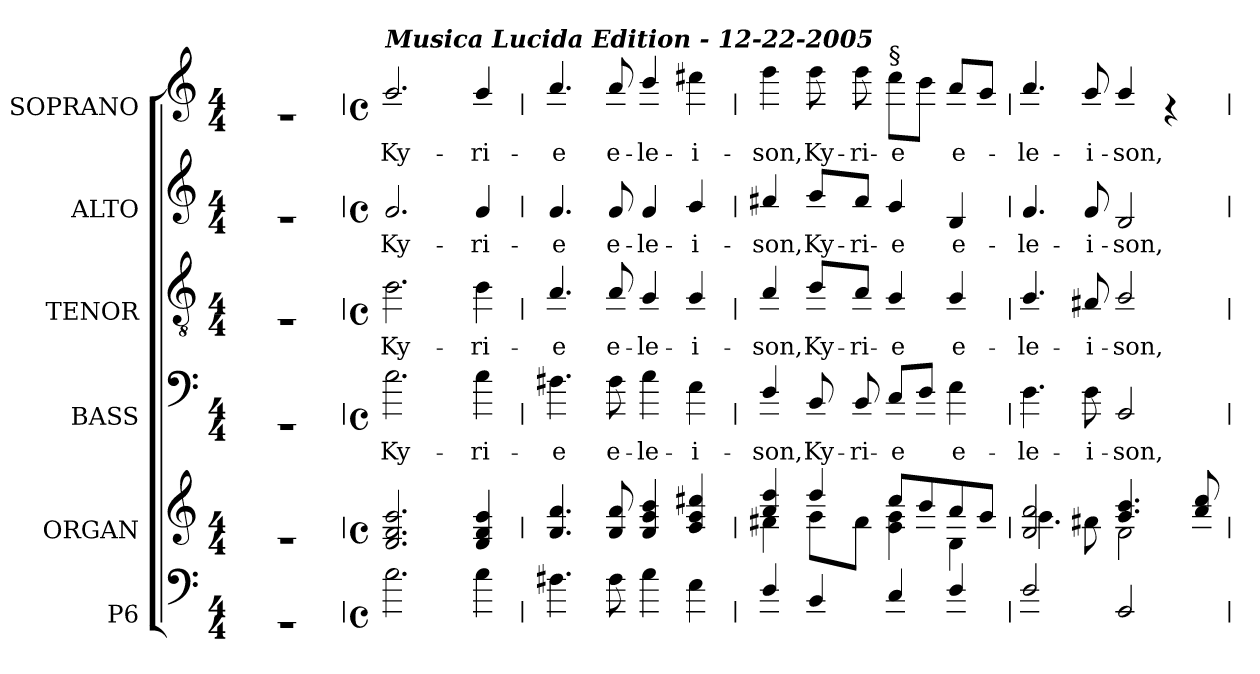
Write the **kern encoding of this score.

**kern	**kern	**kern	**text	**kern	**text	**kern	**text	**kern	**text
*part6	*part5	*part4	*part4	*part3	*part3	*part2	*part2	*part1	*part1
*staff6	*staff5	*staff4	*staff4	*staff3	*staff3	*staff2	*staff2	*staff1	*staff1
*I"P6	*I"ORGAN	*I"BASS	*	*I"TENOR	*	*I"ALTO	*	*I"SOPRANO	*
*	*I'A.	*I'B.	*	*I'T.	*	*I'A.	*	*I'S.	*
!!LO:PB:g=z
*stria0	*stria0	*stria0	*	*stria0	*	*stria0	*	*stria0	*
*clefF4	*clefG2	*clefF4	*	*clefGv2	*	*clefG2	*	*clefG2	*
*	*	*	*	*ITrd7c12	*	*	*	*	*
*k[]	*k[]	*k[]	*	*k[]	*	*k[]	*	*k[]	*
*C:	*C:	*C:	*	*C:	*	*C:	*	*C:	*
*M4/4	*M4/4	*M4/4	*	*M4/4	*	*M4/4	*	*M4/4	*
=1	=1	=1	=1	=1	=1	=1	=1	=1	=1
1r	1r	1r	.	1r	.	1r	.	1r	.
!!LO:PB:g=z
=1	=1	=1	=1	=1	=1	=1	=1	=1	=1
*M4/4	*M4/4	*M4/4	*	*M4/4	*	*M4/4	*	*M4/4	*
*met(c)	*met(c)	*met(c)	*	*met(c)	*	*met(c)	*	*met(c)	*
!	!	!	!LO:LY:b:color=#000000	!	!	!	!	!	!
!	!	!	!	!	!LO:LY:b:color=#000000	!	!	!	!
!	!	!	!	!	!	!	!LO:LY:b:color=#000000	!	!
*	*	*	*	*	*	*	*	*MM100	*
!	!	!	!	!	!	!	!	!LO:TX:a:Bi:t=Musica Lucida Edition - 12-22-2005	!
!	!	!	!	!	!	!	!	!	!LO:LY:b:color=#000000
2.Gi\	2.Bi/ 2.di 2.gi	2.Gi\	Ky-	2.BBi\	Ky-	2.di/	Ky-	2.gi/	Ky-
!	!	!	!LO:LY:b:color=#000000	!	!	!	!	!	!
!	!	!	!	!	!LO:LY:b:color=#000000	!	!	!	!
!	!	!	!	!	!	!	!LO:LY:b:color=#000000	!	!
!	!	!	!	!	!	!	!	!	!LO:LY:b:color=#000000
4Gi\	4Bi/ 4di 4gi	4Gi\	-ri-	4BBi\	-ri-	4di/	-ri-	4gi/	-ri-
=2	=2	=2	=2	=2	=2	=2	=2	=2	=2
!	!	!	!LO:LY:b:color=#000000	!	!	!	!	!	!
!	!	!	!	!	!LO:LY:b:color=#000000	!	!	!	!
!	!	!	!	!	!	!	!LO:LY:b:color=#000000	!	!
!	!	!	!	!	!	!	!	!	!LO:LY:b:color=#000000
4.F#Xi\	4.di/ 4.ai	4.F#Xi\	-e	4.AAi/	-e	4.di/	-e	4.ai/	-e
!	!	!	!LO:LY:b:color=#000000	!	!	!	!	!	!
!	!	!	!	!	!LO:LY:b:color=#000000	!	!	!	!
!	!	!	!	!	!	!	!LO:LY:b:color=#000000	!	!
!	!	!	!	!	!	!	!	!	!LO:LY:b:color=#000000
8F#i\	8di/ 8ai	8F#i\	e-	8AAi/	e-	8di/	e-	8ai/	e-
!	!	!	!LO:LY:b:color=#000000	!	!	!	!	!	!
!	!	!	!	!	!LO:LY:b:color=#000000	!	!	!	!
!	!	!	!	!	!	!	!LO:LY:b:color=#000000	!	!
!	!	!	!	!	!	!	!	!	!LO:LY:b:color=#000000
4Gi\	4di/ 4gi 4bi	4Gi\	-le-	4GGi/	-le-	4di/	-le-	4bi/	-le-
!	!	!	!LO:LY:b:color=#000000	!	!	!	!	!	!
!	!	!	!	!	!LO:LY:b:color=#000000	!	!	!	!
!	!	!	!	!	!	!	!LO:LY:b:color=#000000	!	!
!	!	!	!	!	!	!	!	!	!LO:LY:b:color=#000000
4Ei\	4ei/ 4gi 4cc#Xi	4Ei\	-i-	4GGi/	-i-	4ei/	-i-	4cc#Xi\	-i-
=3	=3	=3	=3	=3	=3	=3	=3	=3	=3
*	*^	*	*	*	*	*	*	*	*
!	!	!	!	!LO:LY:b:color=#000000	!	!	!	!	!	!
!	!	!	!	!	!	!LO:LY:b:color=#000000	!	!	!	!
!	!	!	!	!	!	!	!	!LO:LY:b:color=#000000	!	!
!	!	!	!	!	!	!	!	!	!	!LO:LY:b:color=#000000
4Di/	4ai/ 4ddi	4f#Xi\	4Di/	-son,	4AAi/	-son,	4f#Xi/	-son,	4ddi\	-son,
!	!	!	!	!LO:LY:b:color=#000000	!	!	!	!	!	!
!	!	!	!	!	!	!LO:LY:b:color=#000000	!	!	!	!
!	!	!	!	!	!	!	!	!LO:LY:b:color=#000000	!	!
!	!	!	!	!	!	!	!	!	!	!LO:LY:b:color=#000000
4BBi/	4ddi/	8gi\L	8BBi/	Ky-	8BBi/L	Ky-	8gi/L	Ky-	8ddi\	Ky-
!	!	!	!	!LO:LY:b:color=#000000	!	!	!	!	!	!
!	!	!	!	!	!	!LO:LY:b:color=#000000	!	!	!	!
!	!	!	!	!	!	!	!	!LO:LY:b:color=#000000	!	!
!	!	!	!	!	!	!	!	!	!	!LO:LY:b:color=#000000
.	.	8f#i\J	8BBi/	-ri-	8AAi/J	-ri-	8f#i/J	-ri-	8ddi\	-ri-
!	!	!	!	!LO:LY:b:color=#000000	!	!	!	!	!	!
!	!	!	!	!	!	!LO:LY:b:color=#000000	!	!	!	!
!	!	!	!	!	!	!	!	!LO:LY:b:color=#000000	!	!
!	!	!	!	!	!	!	!	!	!LO:TX:a:t=§	!
!	!	!	!	!	!	!	!	!	!	!LO:LY:b:color=#000000
4Ci/	8cci/L	4ei\ 4gi	8Ci/L	-e	4GGi/	-e	4ei/	-e	8cci\L	-e
.	8bi/	.	8Di/J	.	.	.	.	.	8bi\J	.
!	!	!	!	!LO:LY:b:color=#000000	!	!	!	!	!	!
!	!	!	!	!	!	!LO:LY:b:color=#000000	!	!	!	!
!	!	!	!	!	!	!	!	!LO:LY:b:color=#000000	!	!
!	!	!	!	!	!	!	!	!	!	!LO:LY:b:color=#000000
4Di/	8ai/	4Bi\	4Ei\	e-	4GGi/	e-	4Bi/	e-	8ai/L	e-
.	8gi/J	.	.	.	.	.	.	.	8gi/J	.
=4	=4	=4	=4	=4	=4	=4	=4	=4	=4	=4
!	!	!	!	!LO:LY:b:color=#000000	!	!	!	!	!	!
!	!	!	!	!	!	!LO:LY:b:color=#000000	!	!	!	!
!	!	!	!	!	!	!	!	!LO:LY:b:color=#000000	!	!
!	!	!	!	!	!	!	!	!	!	!LO:LY:b:color=#000000
2Di/	2di/ 2ai	4.gi\	4.Di\	-le-	4.GGi/	-le-	4.di/	-le-	4.ai/	-le-
!	!	!	!	!LO:LY:b:color=#000000	!	!	!	!	!	!
!	!	!	!	!	!	!LO:LY:b:color=#000000	!	!	!	!
!	!	!	!	!	!	!	!	!LO:LY:b:color=#000000	!	!
!	!	!	!	!	!	!	!	!	!	!LO:LY:b:color=#000000
.	.	8f#Xi\	8Di\	-i-	8FF#Xi/	-i-	8di/	-i-	8gi/	-i-
!	!	!	!	!LO:LY:b:color=#000000	!	!	!	!	!	!
!	!	!	!	!	!	!LO:LY:b:color=#000000	!	!	!	!
!	!	!	!	!	!	!	!	!LO:LY:b:color=#000000	!	!
!	!	!	!	!	!	!	!	!	!	!LO:LY:b:color=#000000
2GGi/	4.gi/ 4.bi	2di\	2GGi/	-son,	2GGi/	-son,	2Bi/	-son,	4gi/	-son,
.	.	.	.	.	.	.	.	.	4r	.
.	8ai/ 8cci	.	.	.	.	.	.	.	.	.
*	*v	*v	*	*	*	*	*	*	*	*
=	=	=	=	=	=	=	=	=	=
*-	*-	*-	*-	*-	*-	*-	*-	*-	*-
